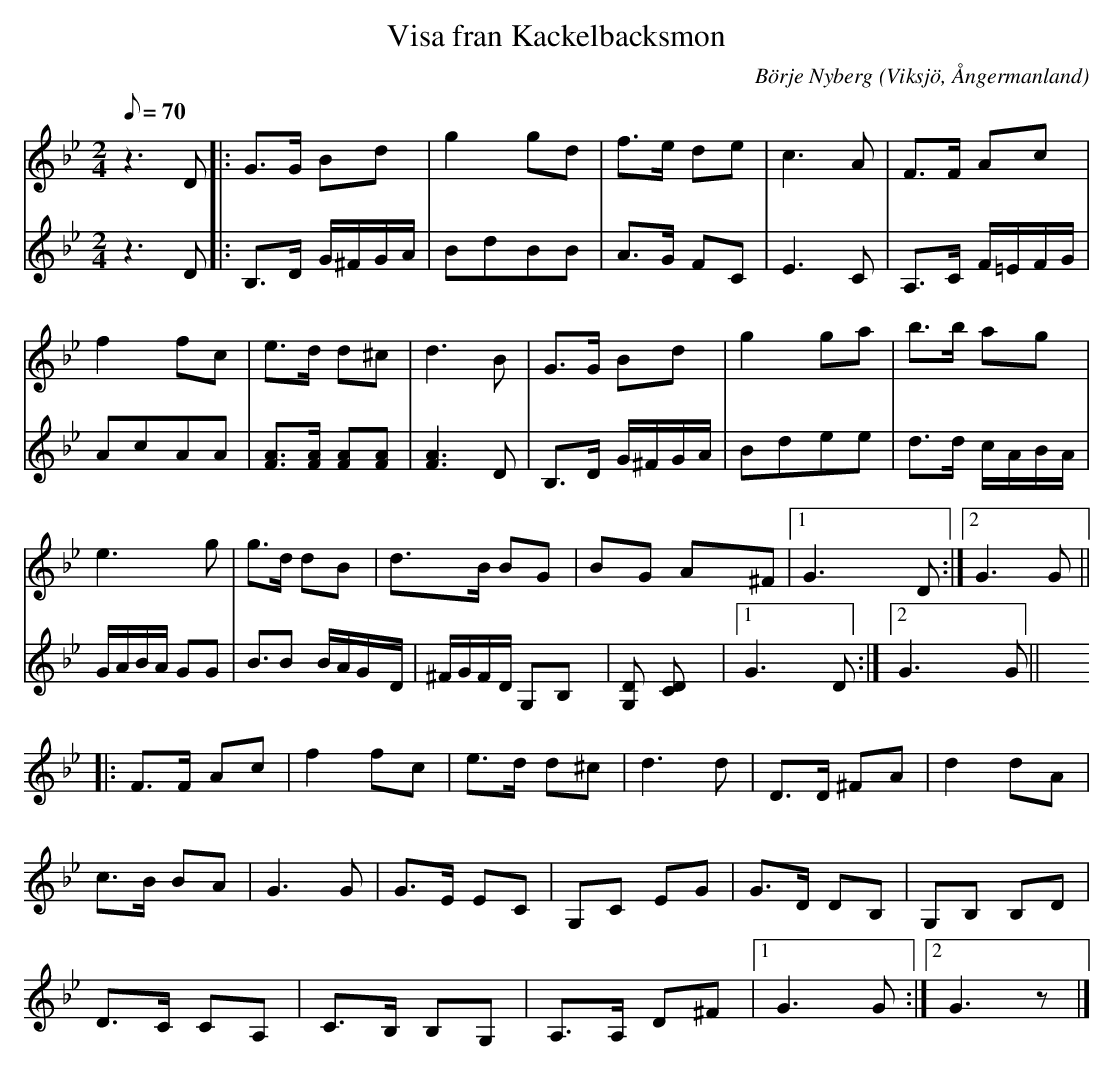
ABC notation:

X:1
T:Visa fran Kackelbacksmon
C:Börje Nyberg
O:Viksjö, Ångermanland
M:2/4
L:1/8
Q:70
K:Gm
V:1
z2> D2|: G>G Bd | g2 gd | f>e de | c2>A2 | F>F Ac |
f2 fc | e>d d^c | d2>B2 | G>G Bd |g2 ga | b>b ag |
e2> g2 | g>d dB |d>B BG |BG A^F |1 G2> D2 :|2 G2> G2 ||
|: F>F Ac | f2 fc | e>d d^c | d2>d2 | D>D ^FA | d2 dA |
c>B BA |G2> G2 | G>E EC | G,C EG | G>D DB, | G,B, B,D |
D>C CA, | C>B, B,G, | A,>A, D^F |1 G2> G2 :|2 G2> z2 |]
V:2
z2> D2 |: B,>D G/2^F/2G/2A/2 | BdBB | A>G FC | E2>C2 | A,>C F/2=E/2F/2G/2 |
AcAA | [AF]>[AF] [AF][AF] | [A2F2]> D2 | B,>D G/2^F/2G/2A/2 | Bdee | d>d c/2A/2B/2A/2 |
G/2A/2B/2A/2 GG | B>B2 B/2A/2G/2D/2 | ^F/2G/2F/2D/2 G,B, | [G,D2] [CD2] |1 G2> D2 :|2 G2>G2 ||
